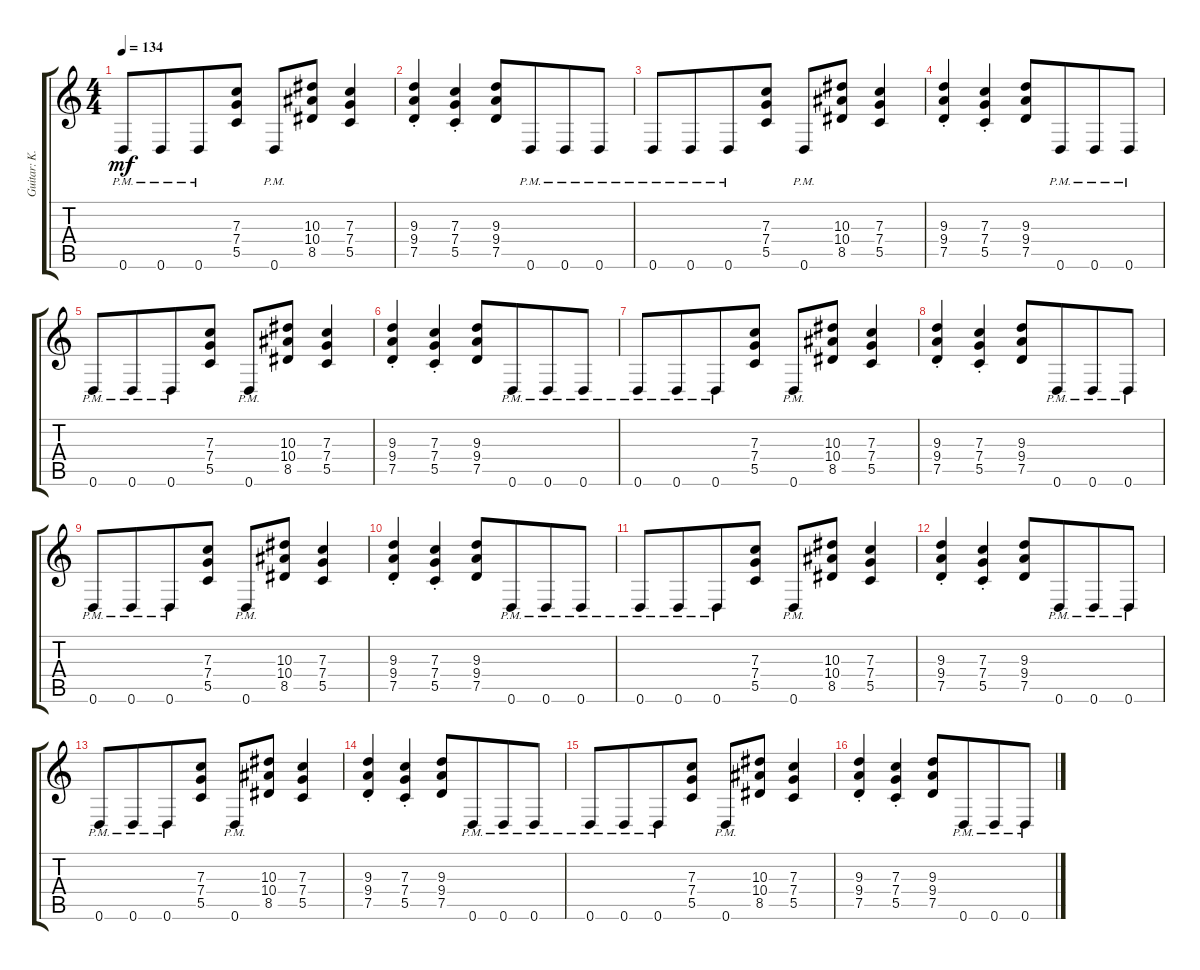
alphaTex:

\track ("Guitar: K.K." "Guitar: K.") {instrument distortionguitar}
\staff {score tabs}
\tuning (D4 A3 F3 C3 G2 D2) {hide}
\ts (4 4)
\tempo 134
\clef g2
\ks c
0.6{pm}.8{dy mf} 0.6{pm}.8{beam merge} 0.6{pm}.8 (7.3 7.4 5.5).8 0.6{pm}.8 (10.3 10.4 8.5).8 (7.3 7.4 5.5).4 |
(9.3{st} 9.4{st} 7.5{st}).4 (7.3{st} 7.4{st} 5.5{st}).4 (9.3 9.4 7.5).8 0.6{pm}.8{beam merge} 0.6{pm}.8 0.6{pm}.8 |
0.6{pm}.8 0.6{pm}.8{beam merge} 0.6{pm}.8 (7.3 7.4 5.5).8 0.6{pm}.8 (10.3 10.4 8.5).8 (7.3 7.4 5.5).4 |
(9.3{st} 9.4{st} 7.5{st}).4 (7.3{st} 7.4{st} 5.5{st}).4 (9.3 9.4 7.5).8 0.6{pm}.8{beam merge} 0.6{pm}.8 0.6{pm}.8 |
0.6{pm}.8 0.6{pm}.8{beam merge} 0.6{pm}.8 (7.3 7.4 5.5).8 0.6{pm}.8 (10.3 10.4 8.5).8 (7.3 7.4 5.5).4 |
(9.3{st} 9.4{st} 7.5{st}).4 (7.3{st} 7.4{st} 5.5{st}).4 (9.3 9.4 7.5).8 0.6{pm}.8{beam merge} 0.6{pm}.8 0.6{pm}.8 |
0.6{pm}.8 0.6{pm}.8{beam merge} 0.6{pm}.8 (7.3 7.4 5.5).8 0.6{pm}.8 (10.3 10.4 8.5).8 (7.3 7.4 5.5).4 |
(9.3{st} 9.4{st} 7.5{st}).4 (7.3{st} 7.4{st} 5.5{st}).4 (9.3 9.4 7.5).8 0.6{pm}.8{beam merge} 0.6{pm}.8 0.6{pm}.8 |
0.6{pm}.8 0.6{pm}.8{beam merge} 0.6{pm}.8 (7.3 7.4 5.5).8 0.6{pm}.8 (10.3 10.4 8.5).8 (7.3 7.4 5.5).4 |
(9.3{st} 9.4{st} 7.5{st}).4 (7.3{st} 7.4{st} 5.5{st}).4 (9.3 9.4 7.5).8 0.6{pm}.8{beam merge} 0.6{pm}.8 0.6{pm}.8 |
0.6{pm}.8 0.6{pm}.8{beam merge} 0.6{pm}.8 (7.3 7.4 5.5).8 0.6{pm}.8 (10.3 10.4 8.5).8 (7.3 7.4 5.5).4 |
(9.3{st} 9.4{st} 7.5{st}).4 (7.3{st} 7.4{st} 5.5{st}).4 (9.3 9.4 7.5).8 0.6{pm}.8{beam merge} 0.6{pm}.8 0.6{pm}.8 |
0.6{pm}.8 0.6{pm}.8{beam merge} 0.6{pm}.8 (7.3 7.4 5.5).8 0.6{pm}.8 (10.3 10.4 8.5).8 (7.3 7.4 5.5).4 |
(9.3{st} 9.4{st} 7.5{st}).4 (7.3{st} 7.4{st} 5.5{st}).4 (9.3 9.4 7.5).8 0.6{pm}.8{beam merge} 0.6{pm}.8 0.6{pm}.8 |
0.6{pm}.8 0.6{pm}.8{beam merge} 0.6{pm}.8 (7.3 7.4 5.5).8 0.6{pm}.8 (10.3 10.4 8.5).8 (7.3 7.4 5.5).4 |
(9.3{st} 9.4{st} 7.5{st}).4 (7.3{st} 7.4{st} 5.5{st}).4 (9.3 9.4 7.5).8 0.6{pm}.8{beam merge} 0.6{pm}.8 0.6{pm}.8
